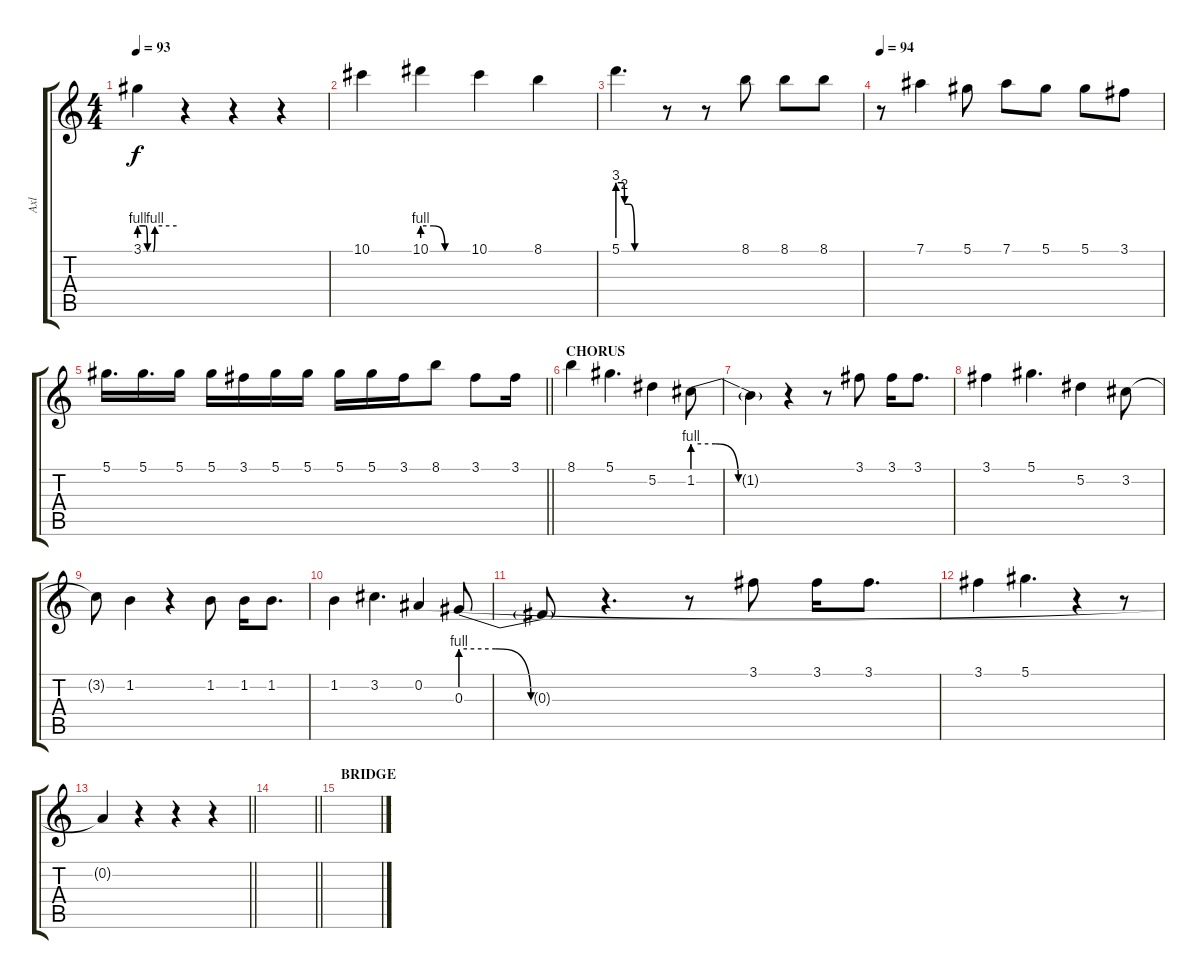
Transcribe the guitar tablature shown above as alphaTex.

\track ("Axl" "Axl") {instrument overdrivenguitar}
\staff {score tabs}
\tuning (Eb4 Bb3 Gb3 Db3 Ab2 Eb2) {hide}
\ts (4 4)
\tempo 93
\clef g2
\ks c
3.1{be (custom 0 4 10 4 13 0 22 0 25 4 60 4)}.4{dy f} r.4 r.4 r.4 |
10.1.4 10.1{be (custom 0 4 15 4 30 0 60 0)}.4 10.1.4 8.1.4 |
5.1{be (custom 0 12 8 12 10 8 18 8 25 0 60 0)}.4{d} r.8 r.8 8.1.8 8.1.8 8.1.8 |
\tempo 94
r.8 7.1.4 5.1.8 7.1.8 5.1.8 5.1.8 3.1.8 |
\barLineRight lightlight
5.1.16{d} 5.1.16{d} 5.1.16 5.1.16 3.1.16 5.1.16 5.1.16 5.1.16 5.1.16 3.1.16 8.1.8 3.1.8 3.1.16 |
\section ("" "CHORUS")
8.1.4 5.1.4{d} 5.2.4 1.2{be (custom 0 4 15 4 30 0 60 0)}.8 |
1.2{t}.4 r.4 r.8 3.1.8 3.1.16 3.1.8{d} |
3.1.4 5.1.4{d} 5.2.4 3.2.8 |
3.2{t}.8 1.2.4 r.4 1.2.8 1.2.16 1.2.8{d} |
1.2.4 3.2.4{d} 0.2.4 0.3{be (custom 0 4 15 4 30 0 60 0)}.8 |
0.3{t}.8 r.4{d} r.8 3.1.8 3.1.16 3.1.8{d} |
3.1.4 5.1.4{d} r.4 r.8 |
\barLineRight lightlight
0.2{t}.4 r.4 r.4 r.4 |
\section ("" "")
\barLineRight lightlight
|
\section ("" "BRIDGE")
